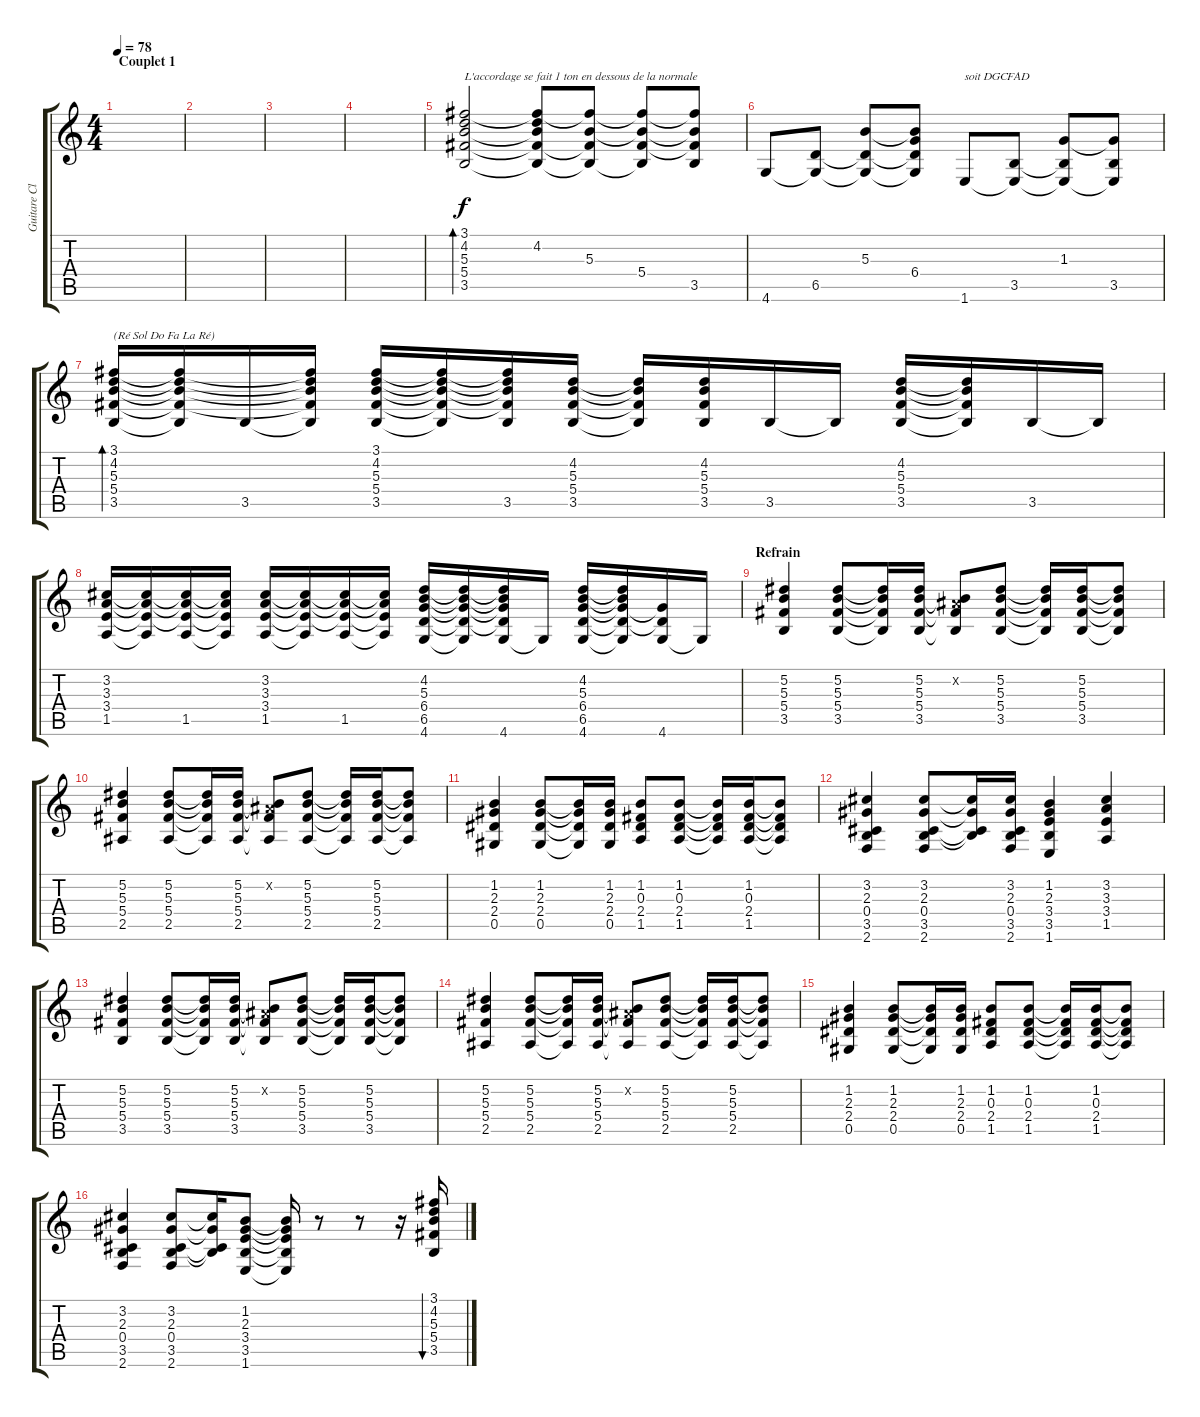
\track ("Guitare Clean" "Guitare Cl") {instrument acousticguitarnylon}
\staff {score tabs}
\tuning (Eb4 Bb3 Gb3 Db3 Ab2 Eb2) {hide}
\ts (4 4)
\section ("" "Couplet 1")
\tempo 78
\clef g2
\ks c
|
|
|
|
(3.1 4.2 5.3 5.4 3.5).2{bd 120 txt "L'accordage se fait 1 ton en dessous de la normale"} (3.1{t} 4.2 5.3{t} 5.4{t} 3.5{t}).8 (3.1{t} 5.3 5.4{t} 3.5{t}).8 (3.1{t} 5.3{t} 5.4 3.5{t}).8 (3.1{t} 5.3{t} 5.4{t} 3.5).8 |
4.6.8 (6.5 4.6{t}).8 (5.3 6.5{t} 4.6{t}).8 (5.3{t} 6.4 6.5{t} 4.6{t}).8 1.6.8{txt "soit DGCFAD"} (3.5 1.6{t}).8 (1.3 3.5{t} 1.6{t}).8 (1.3{t} 3.5 1.6{t}).8 |
(3.1 4.2 5.3 5.4 3.5).16{bd 120 txt "(Ré Sol Do Fa La Ré)"} (3.1{t} 4.2{t} 5.3{t} 5.4{t} 3.5{t}).16 3.5.16 (3.1{t} 4.2{t} 5.3{t} 5.4{t} 3.5{t}).16 (3.1 4.2 5.3 5.4 3.5).16 (3.1{t} 4.2{t} 5.3{t} 5.4{t} 3.5{t}).16 (3.1{t} 4.2{t} 5.3{t} 5.4{t} 3.5).16 (4.2 5.3 5.4 3.5).16 (4.2{t} 5.3{t} 5.4{t} 3.5{t}).16 (4.2 5.3 5.4 3.5).16 3.5.16 3.5{t}.16 (4.2 5.3 5.4 3.5).16 (4.2{t} 5.3{t} 5.4{t} 3.5{t}).16 3.5.16 3.5{t}.16 |
(3.2 3.3 3.4 1.5).16 (3.2{t} 3.3{t} 3.4{t} 1.5{t}).16 (3.2{t} 3.3{t} 3.4{t} 1.5).16 (3.2{t} 3.3{t} 3.4{t} 1.5{t}).16 (3.2 3.3 3.4 1.5).16 (3.2{t} 3.3{t} 3.4{t} 1.5{t}).16 (3.2{t} 3.3{t} 3.4{t} 1.5).16 (3.2{t} 3.3{t} 3.4{t} 1.5{t}).16 (4.2 5.3 6.4 6.5 4.6).16 (4.2{t} 5.3{t} 6.4{t} 6.5{t} 4.6{t}).16 (4.2{t} 5.3{t} 6.4{t} 6.5{t} 4.6).16 4.6{t}.16 (4.2 5.3 6.4 6.5 4.6).16 (4.2{t} 5.3{t} 6.4{t} 6.5{t} 4.6{t}).16 (6.4{t} 6.5{t} 4.6).16 4.6{t}.16 |
\section ("" "Refrain")
(5.2 5.3 5.4 3.5).4 (5.2 5.3 5.4 3.5).8 (5.2{t} 5.3{t} 5.4{t} 3.5{t}).16 (5.2 5.3 5.4 3.5).16 (0.2{x} 5.3{t} 5.4{t} 3.5{t}).8 (5.2 5.3 5.4 3.5).8 (5.2{t} 5.3{t} 5.4{t} 3.5{t}).16 (5.2 5.3 5.4 3.5).16 (5.2{t} 5.3{t} 5.4{t} 3.5{t}).8 |
(5.2 5.3 5.4 2.5).4 (5.2 5.3 5.4 2.5).8 (5.2{t} 5.3{t} 5.4{t} 2.5{t}).16 (5.2 5.3 5.4 2.5).16 (0.2{x} 5.3{t} 5.4{t} 2.5{t}).8 (5.2 5.3 5.4 2.5).8 (5.2{t} 5.3{t} 5.4{t} 2.5{t}).16 (5.2 5.3 5.4 2.5).16 (5.2{t} 5.3{t} 5.4{t} 2.5{t}).8 |
(1.2 2.3 2.4 0.5).4 (1.2 2.3 2.4 0.5).8 (1.2{t} 2.3{t} 2.4{t} 0.5{t}).16 (1.2 2.3 2.4 0.5).16 (1.2 0.3 2.4 1.5).8 (1.2 0.3 2.4 1.5).8 (1.2{t} 0.3{t} 2.4{t} 1.5{t}).16 (1.2 0.3 2.4 1.5).16 (1.2{t} 0.3{t} 2.4{t} 1.5{t}).8 |
(3.2 2.3 0.4 3.5 2.6).4 (3.2 2.3 0.4 3.5 2.6).8 (3.2{t} 2.3{t} 0.4{t} 3.5{t}).16 (3.2 2.3 0.4 3.5 2.6).16 (1.2 2.3 3.4 3.5 1.6).4 (3.2 3.3 3.4 1.5).4 |
(5.2 5.3 5.4 3.5).4 (5.2 5.3 5.4 3.5).8 (5.2{t} 5.3{t} 5.4{t} 3.5{t}).16 (5.2 5.3 5.4 3.5).16 (0.2{x} 5.3{t} 5.4{t} 3.5{t}).8 (5.2 5.3 5.4 3.5).8 (5.2{t} 5.3{t} 5.4{t} 3.5{t}).16 (5.2 5.3 5.4 3.5).16 (5.2{t} 5.3{t} 5.4{t} 3.5{t}).8 |
(5.2 5.3 5.4 2.5).4 (5.2 5.3 5.4 2.5).8 (5.2{t} 5.3{t} 5.4{t} 2.5{t}).16 (5.2 5.3 5.4 2.5).16 (0.2{x} 5.3{t} 5.4{t} 2.5{t}).8 (5.2 5.3 5.4 2.5).8 (5.2{t} 5.3{t} 5.4{t} 2.5{t}).16 (5.2 5.3 5.4 2.5).16 (5.2{t} 5.3{t} 5.4{t} 2.5{t}).8 |
(1.2 2.3 2.4 0.5).4 (1.2 2.3 2.4 0.5).8 (1.2{t} 2.3{t} 2.4{t} 0.5{t}).16 (1.2 2.3 2.4 0.5).16 (1.2 0.3 2.4 1.5).8 (1.2 0.3 2.4 1.5).8 (1.2{t} 0.3{t} 2.4{t} 1.5{t}).16 (1.2 0.3 2.4 1.5).16 (1.2{t} 0.3{t} 2.4{t} 1.5{t}).8 |
(3.2 2.3 0.4 3.5 2.6).4 (3.2 2.3 0.4 3.5 2.6).8 (3.2{t} 2.3{t} 0.4{t} 3.5{t}).16 (1.2 2.3 3.4 3.5 1.6).8 (1.2{t} 2.3{t} 3.4{t} 3.5{t} 1.6{t}).16 r.8 r.8 r.16 (3.1 4.2 5.3 5.4 3.5).16{bu 240}
